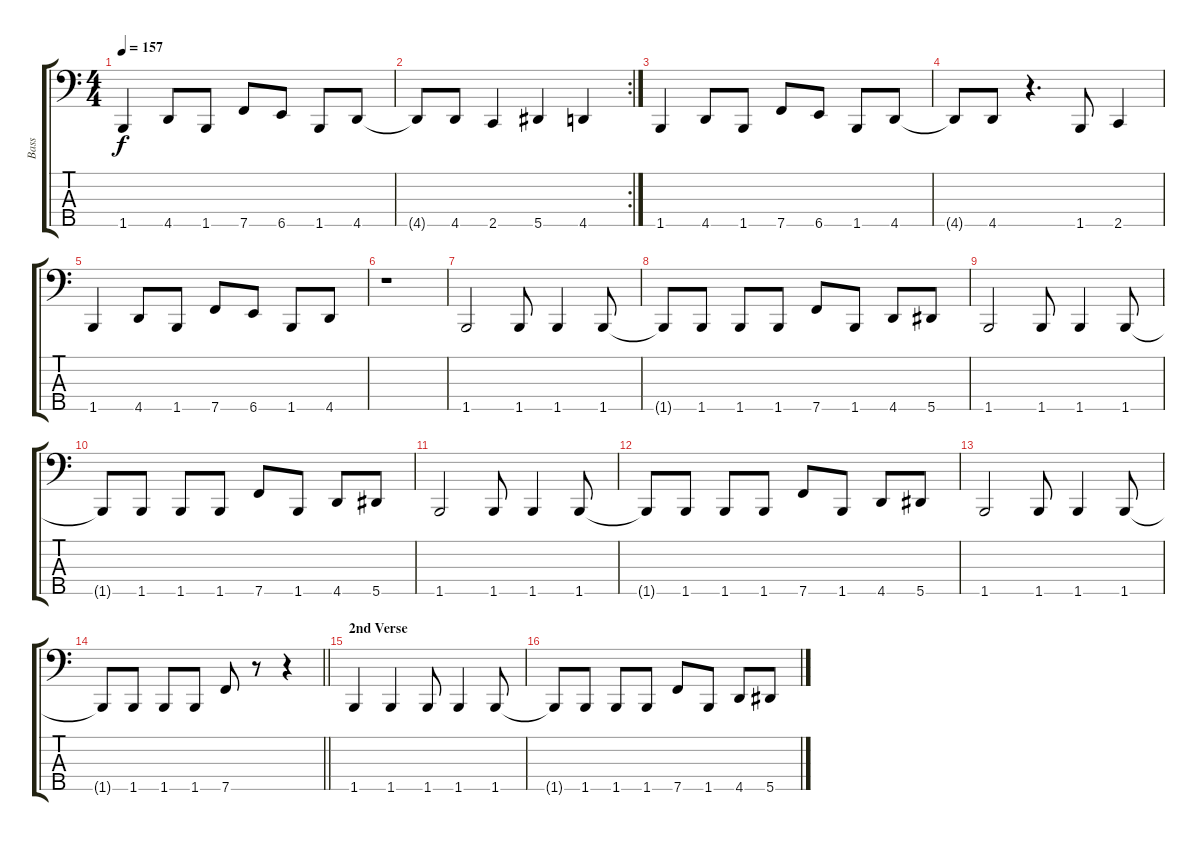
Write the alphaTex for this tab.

\track ("Bass" "Bass") {instrument electricbassfinger}
\staff {score tabs}
\tuning (Gb2 Db2 Ab1 Eb1 Bb0) {hide}
\ts (4 4)
\tempo 157
\clef f4
\ks c
1.5.4{dy f} 4.5.8 1.5.8 7.5.8 6.5.8 1.5.8 4.5.8 |
\rc 2
4.5{t}.8 4.5.8 2.5.4 5.5.4 4.5.4 |
1.5.4 4.5.8 1.5.8 7.5.8 6.5.8 1.5.8 4.5.8 |
4.5{t}.8 4.5.8 r.4{d} 1.5.8 2.5.4 |
1.5.4 4.5.8 1.5.8 7.5.8 6.5.8 1.5.8 4.5.8 |
r.1 |
1.5.2 1.5.8 1.5.4 1.5.8 |
1.5{t}.8 1.5.8 1.5.8 1.5.8 7.5.8 1.5.8 4.5.8 5.5.8 |
1.5.2 1.5.8 1.5.4 1.5.8 |
1.5{t}.8 1.5.8 1.5.8 1.5.8 7.5.8 1.5.8 4.5.8 5.5.8 |
1.5.2 1.5.8 1.5.4 1.5.8 |
1.5{t}.8 1.5.8 1.5.8 1.5.8 7.5.8 1.5.8 4.5.8 5.5.8 |
1.5.2 1.5.8 1.5.4 1.5.8 |
\barLineRight lightlight
1.5{t}.8 1.5.8 1.5.8 1.5.8 7.5.8 r.8 r.4 |
\section ("" "2nd Verse")
1.5.4 1.5.4 1.5.8 1.5.4 1.5.8 |
1.5{t}.8 1.5.8 1.5.8 1.5.8 7.5.8 1.5.8 4.5.8 5.5.8
